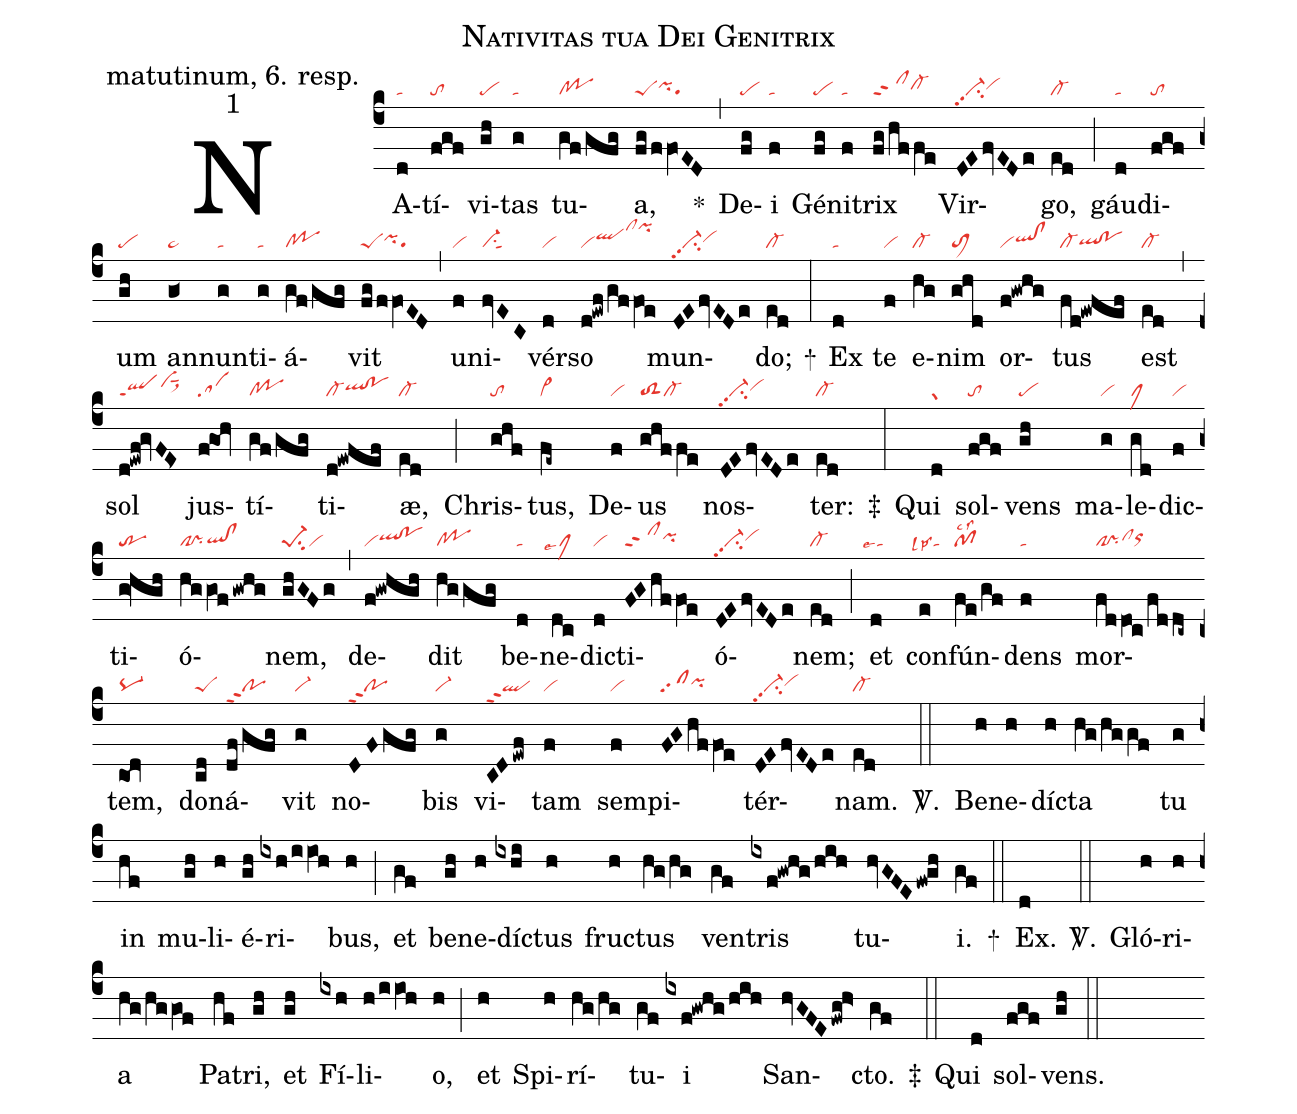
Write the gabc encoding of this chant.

name: Nativitas tua Dei Genitrix;
office-part: matutinum, 6. resp.;
mode: 1;
nabc-lines: 1;
%%
(c4)
NA(d|ta)tí(fgf|to)vi(gh|pe)tas(g|ta) tu(gf/gfg|cl!po)a,(fg/ffOED|peSpihhpu) *(,)
De(fg|pe)i(f|ta) Gé(fg|pe)ni(f|ta)trix(fg/hffe|clppt2cl-hh) Vir(DEfvEDe|vi-pp2su2vihh)go,(ed|cl-) (;)
gáu(d|ta)di(fgf|to)um(gh|pe) an(g<|ta>)nun(g|ta)ti(g|ta)á(gf/gfg|cl!po)vit(fg/ffOED|peSpihhpu) (,)
u(f|vi)ni(fvEC|vi-su1sut1)vér(d|vi)so(d!ewf/gffOe|viqlhiclhlpihl) mun(DEfvEDe|vi-pp2su2vihh)do;(ed|cl-) +(:)
Ex(d|ta) te(f|vi) e(hg|cl-)nim(ghd|toM1) or(f!gwhg|viqlhh!clhh)tus(fd!ewfef|cl-qlhg!pohg) est(ed|cl-) (,)
sol(d!ewf!gvFE>|qlppt1vihisut1sux1) jus(fgOh|sa)tí(gf/gfg|cl!po)ti(d!ewfef|cl-qlhh!pohh)æ,(ed|cl-) (;)
Chris(ghf|to)tus,(fe~|vi>) De(f|vi)us(ghf/fe|toS2cl-) nos(DEfvEDe|vi-pp2su2vihh)ter:(ed|cl-) <v>\ddag</v>(:)
Qui(d|gr) sol(fgf|to)vens(gh|pe) ma(g|vi)le(gd|clM)dic(f|vi)ti(g!hgh|tr)ó(hggOfgwhg|cl!prqlhg!clhg)nem,(ghGFg|pe-1su2vi) (,)
de(f!gwhgh|viqlhh!pohh)dit(hggfg|cl!po) be(d|ta)ne(dc|``clMlse4)dic(d|vi)ti(FGhffOe|clppt2pihh)ó(DEfvEDe|vi-pp2su2vihh)nem;(ed|cl-) (;)
et(d|``talse4) con(e|``talsl1lsp1)fún(fe/gf|pflsc2lss2)dens(f|ta) mor(fddOc/fddc~|cl!prclhhorhh)tem,(co<!dv|pq-) do(cd|peS)ná(df/gfg|poppt2)vit(g|vi-) no(DFgfg|poppt2)bis(g|vi-) vi(CDewf|qlppt2)tam(f|vi) sem(f|vi)pi(FGhffOe|clpp2pihh)tér(DEfvEDe|vi-pp2su2vihh)nam.(ed|cl-) <sp>V/</sp>.(::)
Be(h)ne(h)díc(h)ta(hg/hg/gf) tu(g) in(hf) mu(gh)li(h)é(gh)ri(ixh/iiOh)bus,(h) (;)
et(gf) be(gh)ne(h)díc(ixhi)tus(h) fruc(h)tus(hg/hg) ven(gf)tris(ixf!gwhg/hih) tu(hvGFEfw!gh)i.(gf) +(::)
Ex.(d) <sp>V/</sp>.(::)
Gló(h)ri(h)a(hg/hggOf) Pa(hf)tri,(gh) et(gh) Fí(ixh)li(h/iiOh)o,(h) (;)
et(h) Spi(h)rí(hg/hg)tu(gf)i(ixf!gwhg/hih) San(hvGFEfwg!h>)cto.(gf) <v>\ddag</v>(::)
Qui(d) sol(fgf)vens.(gh) (::)
